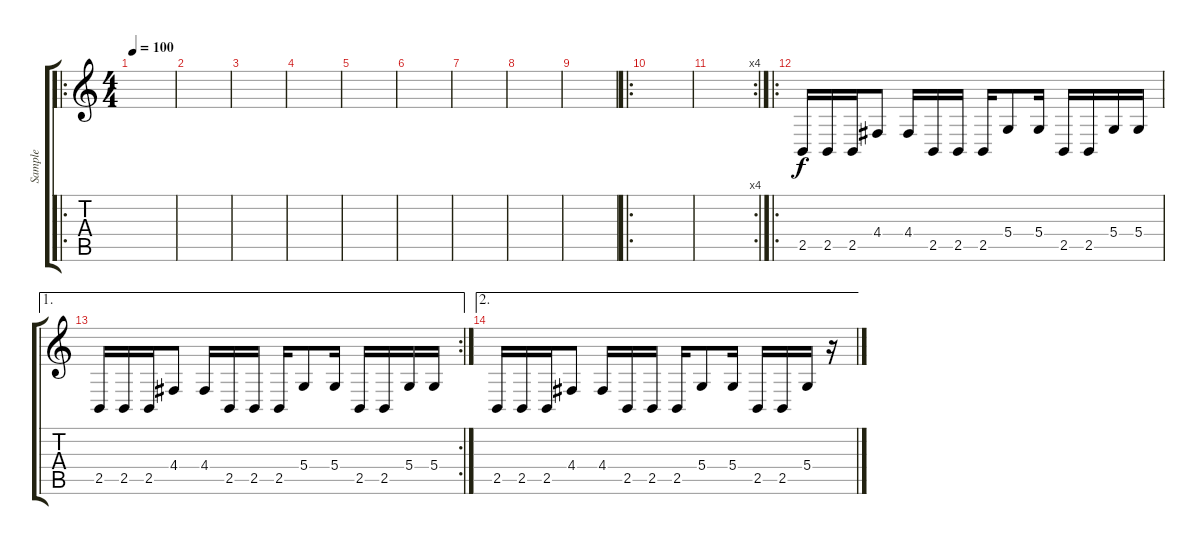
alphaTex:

\track ("Sample" "Sample") {instrument fx5brightness}
\staff {score tabs}
\tuning (E4 B3 G3 D3 A2 E2) {hide}
\ro
\ts (4 4)
\tempo 100
\clef g2
\ks c
|
|
|
|
|
|
|
|
|
\ro
|
\rc 4
|
\ro
2.5.16 2.5.16 2.5.16 4.4.8 4.4.16 2.5.16 2.5.16 2.5.16 5.4.8 5.4.16 2.5.16 2.5.16 5.4.16 5.4.16 |
\ae 1
\rc 2
2.5.16 2.5.16 2.5.16 4.4.8 4.4.16 2.5.16 2.5.16 2.5.16 5.4.8 5.4.16 2.5.16 2.5.16 5.4.16 5.4.16 |
\ae 2
2.5.16 2.5.16 2.5.16 4.4.8 4.4.16 2.5.16 2.5.16 2.5.16 5.4.8 5.4.16 2.5.16 2.5.16 5.4.16 r.16
